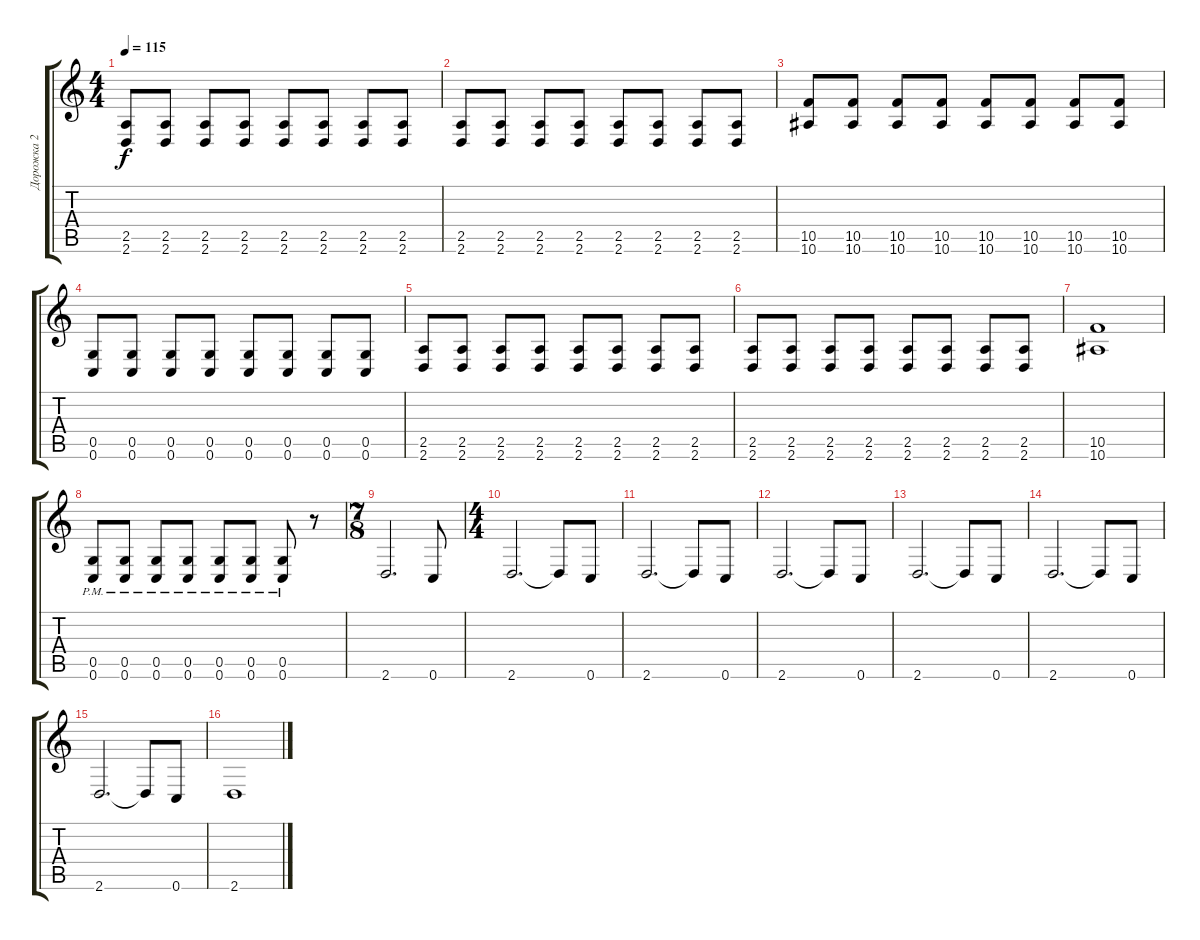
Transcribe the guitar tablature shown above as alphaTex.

\track ("Дорожка 2" "Дорожка 2") {instrument electricguitarjazz}
\staff {score tabs}
\tuning (D4 A3 F3 C3 G2 C2) {hide}
\ts (4 4)
\tempo 115
\clef g2
\ks c
(2.5 2.6).8{dy f} (2.5 2.6).8 (2.5 2.6).8 (2.5 2.6).8 (2.5 2.6).8 (2.5 2.6).8 (2.5 2.6).8 (2.5 2.6).8 |
(2.5 2.6).8 (2.5 2.6).8 (2.5 2.6).8 (2.5 2.6).8 (2.5 2.6).8 (2.5 2.6).8 (2.5 2.6).8 (2.5 2.6).8 |
(10.5 10.6).8 (10.5 10.6).8 (10.5 10.6).8 (10.5 10.6).8 (10.5 10.6).8 (10.5 10.6).8 (10.5 10.6).8 (10.5 10.6).8 |
(0.5 0.6).8 (0.5 0.6).8 (0.5 0.6).8 (0.5 0.6).8 (0.5 0.6).8 (0.5 0.6).8 (0.5 0.6).8 (0.5 0.6).8 |
(2.5 2.6).8 (2.5 2.6).8 (2.5 2.6).8 (2.5 2.6).8 (2.5 2.6).8 (2.5 2.6).8 (2.5 2.6).8 (2.5 2.6).8 |
(2.5 2.6).8 (2.5 2.6).8 (2.5 2.6).8 (2.5 2.6).8 (2.5 2.6).8 (2.5 2.6).8 (2.5 2.6).8 (2.5 2.6).8 |
(10.5 10.6).1 |
(0.5{pm} 0.6{pm}).8 (0.5{pm} 0.6{pm}).8 (0.5{pm} 0.6{pm}).8 (0.5{pm} 0.6{pm}).8 (0.5{pm} 0.6{pm}).8 (0.5{pm} 0.6{pm}).8 (0.5{pm} 0.6{pm}).8 r.8 |
\ts (7 8)
2.6.2{d} 0.6.8 |
\ts (4 4)
2.6.2{d} 2.6{t}.8 0.6.8 |
2.6.2{d} 2.6{t}.8 0.6.8 |
2.6.2{d} 2.6{t}.8 0.6.8 |
2.6.2{d} 2.6{t}.8 0.6.8 |
2.6.2{d} 2.6{t}.8 0.6.8 |
2.6.2{d} 2.6{t}.8 0.6.8 |
2.6.1
